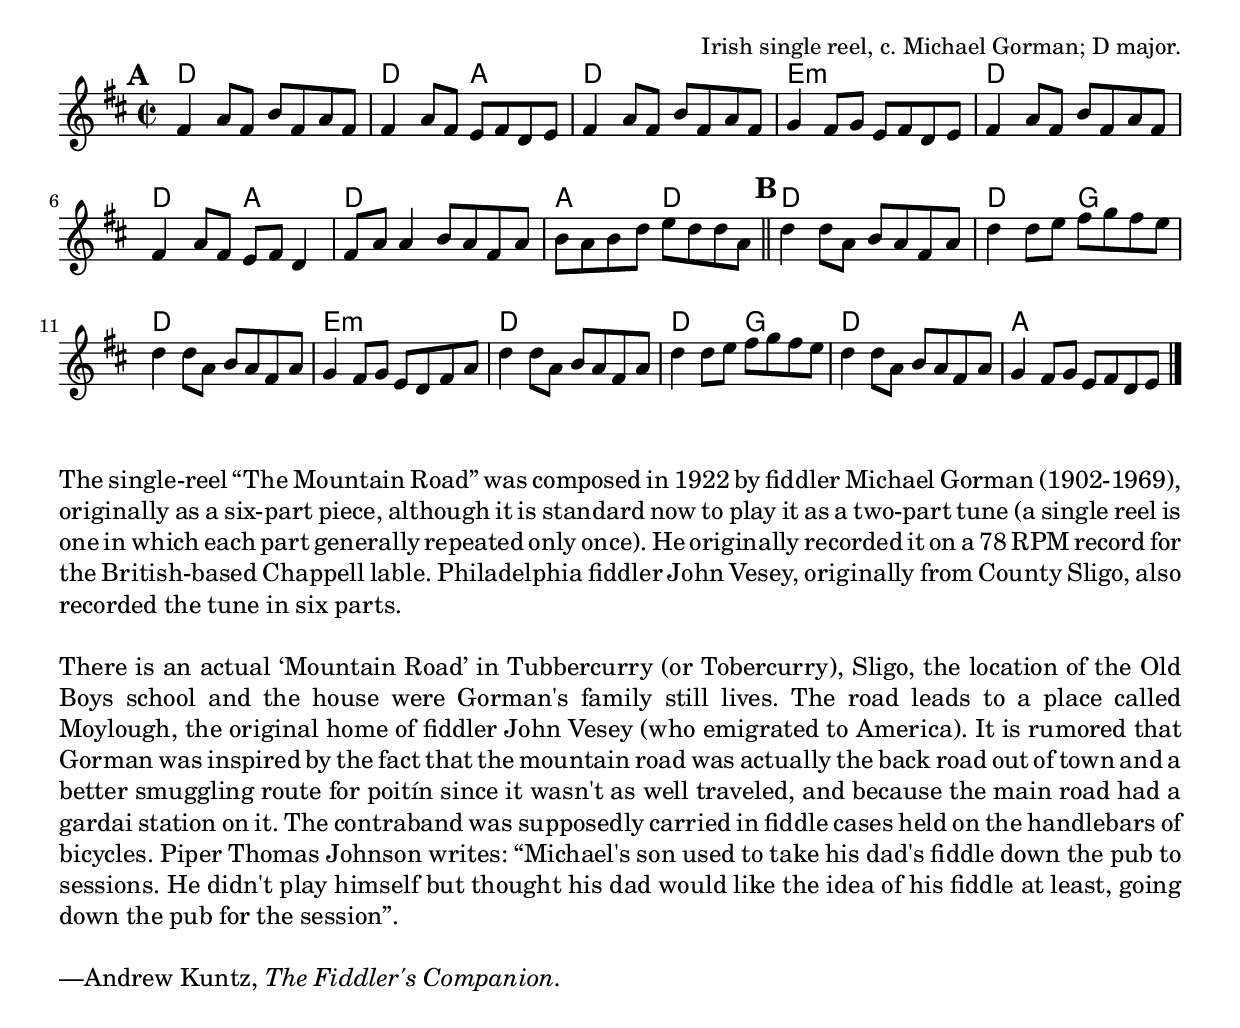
\version "2.18.2"
\include "util.ly"

\tocItem \markup "The Mountain Road"

\score {
  <<
    \relative f' {
      \time 2/2
      \key d \major

      \mark \default
      fis4 a8 fis b fis a fis |
      fis4 a8 fis e fis d e |
      fis4 a8 fis b fis a fis |
      g4 fis8 g e fis d e |

      fis4 a8 fis b fis a fis |
      fis4 a8 fis e fis d4 |
      fis8 a a4 b8 a fis a |
      b8 a b d e d d a \bar "||" |

      \mark \default
      d4 d8 a b a fis a |
      d4 d8 e fis g fis e |
      d4 d8 a b a fis a |
      g4 fis8 g e d fis a |

      d4 d8 a b a fis a |
      d4 d8 e fis g fis e |
      d4 d8 a b a fis a |
      g4 fis8 g e fis d e \bar "|." |
    }

    \chords {
      \time 2/2

      d1 | d2 a2 | d1 | e1:m |
      d1 | d2 a2 | d1 | a2 d2 |

      d1 | d2 g2 | d1 | e1:m |
      d1 | d2 g2 | d1 | a1 |
    }
  >>

  \header {
    title = "The Mountain Road"
    opus = "Irish single reel, c. Michael Gorman; D major."
  }
  \layout{indent=0}
  \midi{\tempo 4=220}
}

\markuplist{
  \paragraph{
    The single-reel “The Mountain Road” was composed in 1922 by fiddler
    Michael Gorman (1902-1969), originally as a six-part piece, although
    it is standard now to play it as a two-part tune (a single reel is
    one in which each part generally repeated only once). He originally
    recorded it on a 78 RPM record for the British-based Chappell lable.
    Philadelphia fiddler John Vesey, originally from County Sligo, also
    recorded the tune in six parts.
  }
  \paragraph {
    There is an actual ‘Mountain Road’ in Tubbercurry (or Tobercurry),
    Sligo, the location of the Old Boys school and the house were Gorman's
    family still lives. The road leads to a place called Moylough, the
    original home of fiddler John Vesey (who emigrated to America). It
    is rumored that Gorman was inspired by the fact that the mountain
    road was actually the back road out of town and a better smuggling
    route for poitín since it wasn't as well traveled, and because the
    main road had a gardai station on it. The contraband was supposedly
    carried in fiddle cases held on the handlebars of  bicycles. Piper
    Thomas Johnson writes: “Michael's son used to take his dad's fiddle
    down the pub to sessions. He didn't play himself but thought his dad
    would like the idea of his fiddle at least, going down the pub for
    the session”.
  }
  \paragraph{
    —Andrew Kuntz, \italic{The Fiddler's Companion.}
  }
}